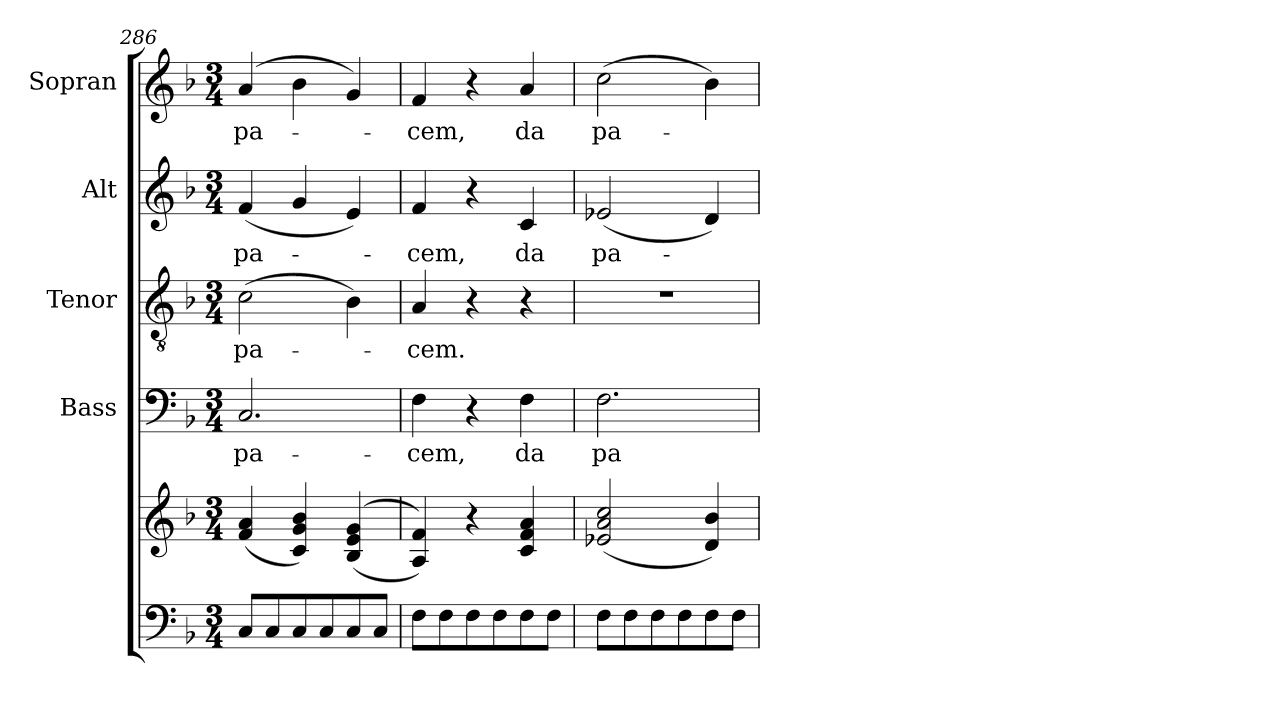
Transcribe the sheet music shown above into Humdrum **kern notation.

**kern	**kern	**kern	**text	**kern	**text	**kern	**text	**kern	**text
*part5	*part5	*part4	*part4	*part3	*part3	*part2	*part2	*part1	*part1
*staff6	*staff5	*staff4	*staff4	*staff3	*staff3	*staff2	*staff2	*staff1	*staff1
*	*	*I"Bass	*	*I"Tenor	*	*I"Alt	*	*I"Sopran	*
*	*	*I'B.	*	*I'T.	*	*I'A.	*	*I'S.	*
!!LO:PB:g=z
*clefF4	*clefG2	*clefF4	*	*clefGv2	*	*clefG2	*	*clefG2	*
*k[b-]	*k[b-]	*k[b-]	*	*k[b-]	*	*k[b-]	*	*k[b-]	*
*F:	*F:	*F:	*	*F:	*	*F:	*	*F:	*
*M3/4	*M3/4	*M3/4	*	*M3/4	*	*M3/4	*	*M3/4	*
=286	=286	=286	=286	=286	=286	=286	=286	=286	=286
!	!	!	!LO:LY:b	!	!LO:LY:b	!	!LO:LY:b	!	!LO:LY:b
8C/L	(<4f/ 4a/	2.C/	pa-	(>2c\	pa-	(<4f/	pa-	(4a/	pa-
8C/	.	.	.	.	.	.	.	.	.
8C/	4c/ 4g/ 4b-/)	.	.	.	.	4g/	.	4b-\	.
8C/	.	.	.	.	.	.	.	.	.
8C/	((<4B-/ 4e/ 4g/	.	.	4B-\)	.	4e/)	.	4g/)	.
8C/J	.	.	.	.	.	.	.	.	.
=287	=287	=287	=287	=287	=287	=287	=287	=287	=287
!	!	!	!LO:LY:b	!	!LO:LY:b	!	!LO:LY:b	!	!LO:LY:b
8F\L	4A/ 4f/))	4F\	-cem,	4A/	-cem.	4f/	-cem,	4f/	-cem,
8F\	.	.	.	.	.	.	.	.	.
8F\	4r	4r	.	4r	.	4r	.	4r	.
8F\	.	.	.	.	.	.	.	.	.
!	!	!	!LO:LY:b	!	!	!	!LO:LY:b	!	!LO:LY:b
8F\	4c/ 4f/ 4a/	4F\	da	4r	.	4c/	da	4a/	da
8F\J	.	.	.	.	.	.	.	.	.
=288	=288	=288	=288	=288	=288	=288	=288	=288	=288
!	!	!	!LO:LY:b	!	!	!	!LO:LY:b	!	!LO:LY:b
8F\L	(<2e-X/ 2a/ 2cc/	2.F\	pa-	2.r	.	(<2e-X/	pa-	(>2cc\	pa-
8F\	.	.	.	.	.	.	.	.	.
8F\	.	.	.	.	.	.	.	.	.
8F\	.	.	.	.	.	.	.	.	.
8F\	4d/ 4b-/)	.	.	.	.	4d/)	.	4b-\)	.
8F\J	.	.	.	.	.	.	.	.	.
=	=	=	=	=	=	=	=	=	=
*-	*-	*-	*-	*-	*-	*-	*-	*-	*-
